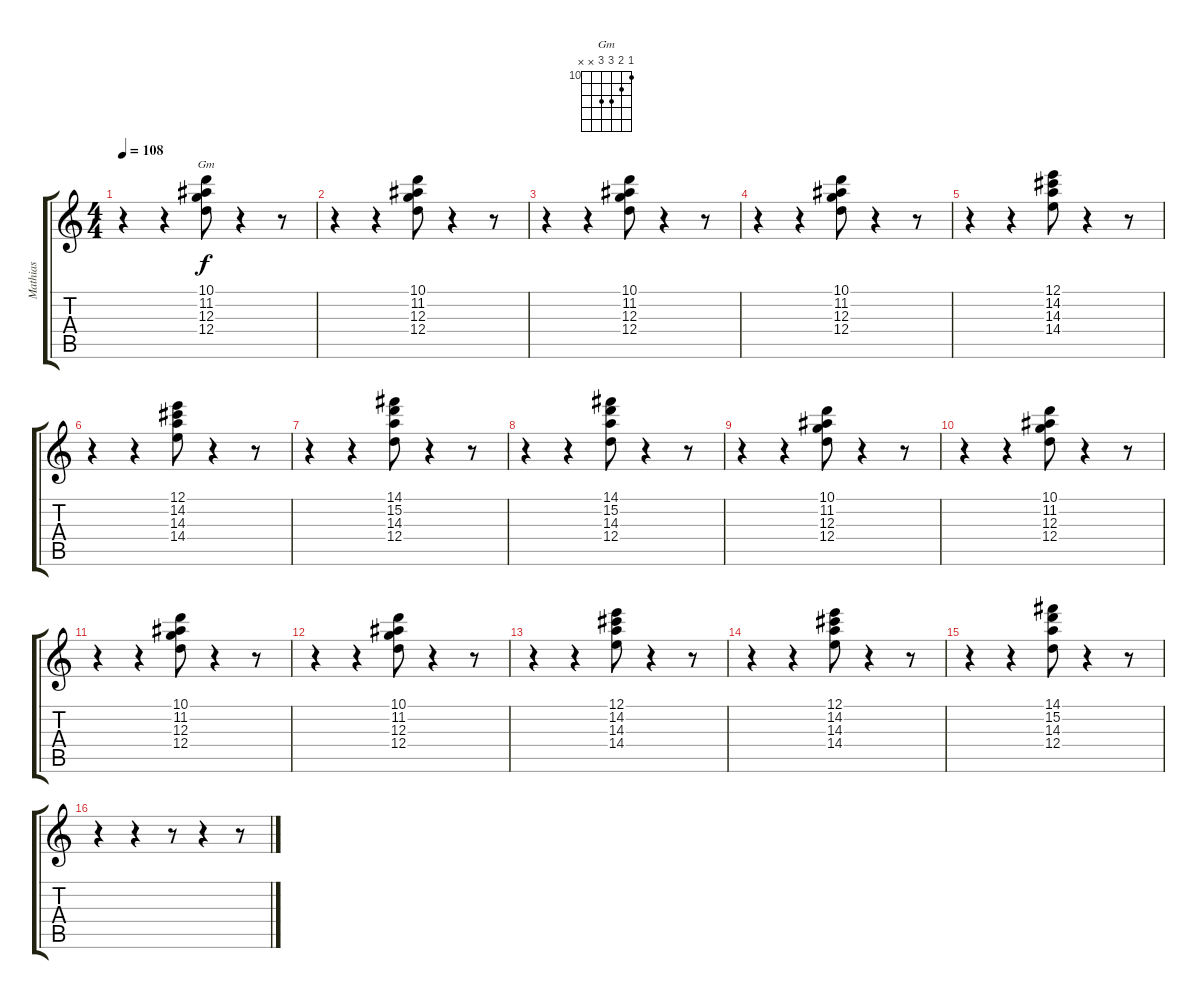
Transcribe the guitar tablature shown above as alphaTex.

\track ("Mathias" "Mathias") {instrument electricguitarjazz}
\staff {score tabs}
\tuning (E4 B3 G3 D3 A2 E2) {hide}
\chord ("Gm" 10 11 12 12 x x) {firstfret 10}
\ts (4 4)
\tempo 108
\clef g2
\ks c
r.4{dy f} r.4 (10.1 11.2 12.3 12.4).8{ch "Gm"} r.4 r.8 |
r.4 r.4 (10.1 11.2 12.3 12.4).8 r.4 r.8 |
r.4 r.4 (10.1 11.2 12.3 12.4).8 r.4 r.8 |
r.4 r.4 (10.1 11.2 12.3 12.4).8 r.4 r.8 |
r.4 r.4 (12.1 14.2 14.3 14.4).8 r.4 r.8 |
r.4 r.4 (12.1 14.2 14.3 14.4).8 r.4 r.8 |
r.4 r.4 (14.1 15.2 14.3 12.4).8 r.4 r.8 |
r.4 r.4 (14.1 15.2 14.3 12.4).8 r.4 r.8 |
r.4 r.4 (10.1 11.2 12.3 12.4).8 r.4 r.8 |
r.4 r.4 (10.1 11.2 12.3 12.4).8 r.4 r.8 |
r.4 r.4 (10.1 11.2 12.3 12.4).8 r.4 r.8 |
r.4 r.4 (10.1 11.2 12.3 12.4).8 r.4 r.8 |
r.4 r.4 (12.1 14.2 14.3 14.4).8 r.4 r.8 |
r.4 r.4 (12.1 14.2 14.3 14.4).8 r.4 r.8 |
r.4 r.4 (14.1 15.2 14.3 12.4).8 r.4 r.8 |
r.4 r.4 r.8 r.4 r.8
